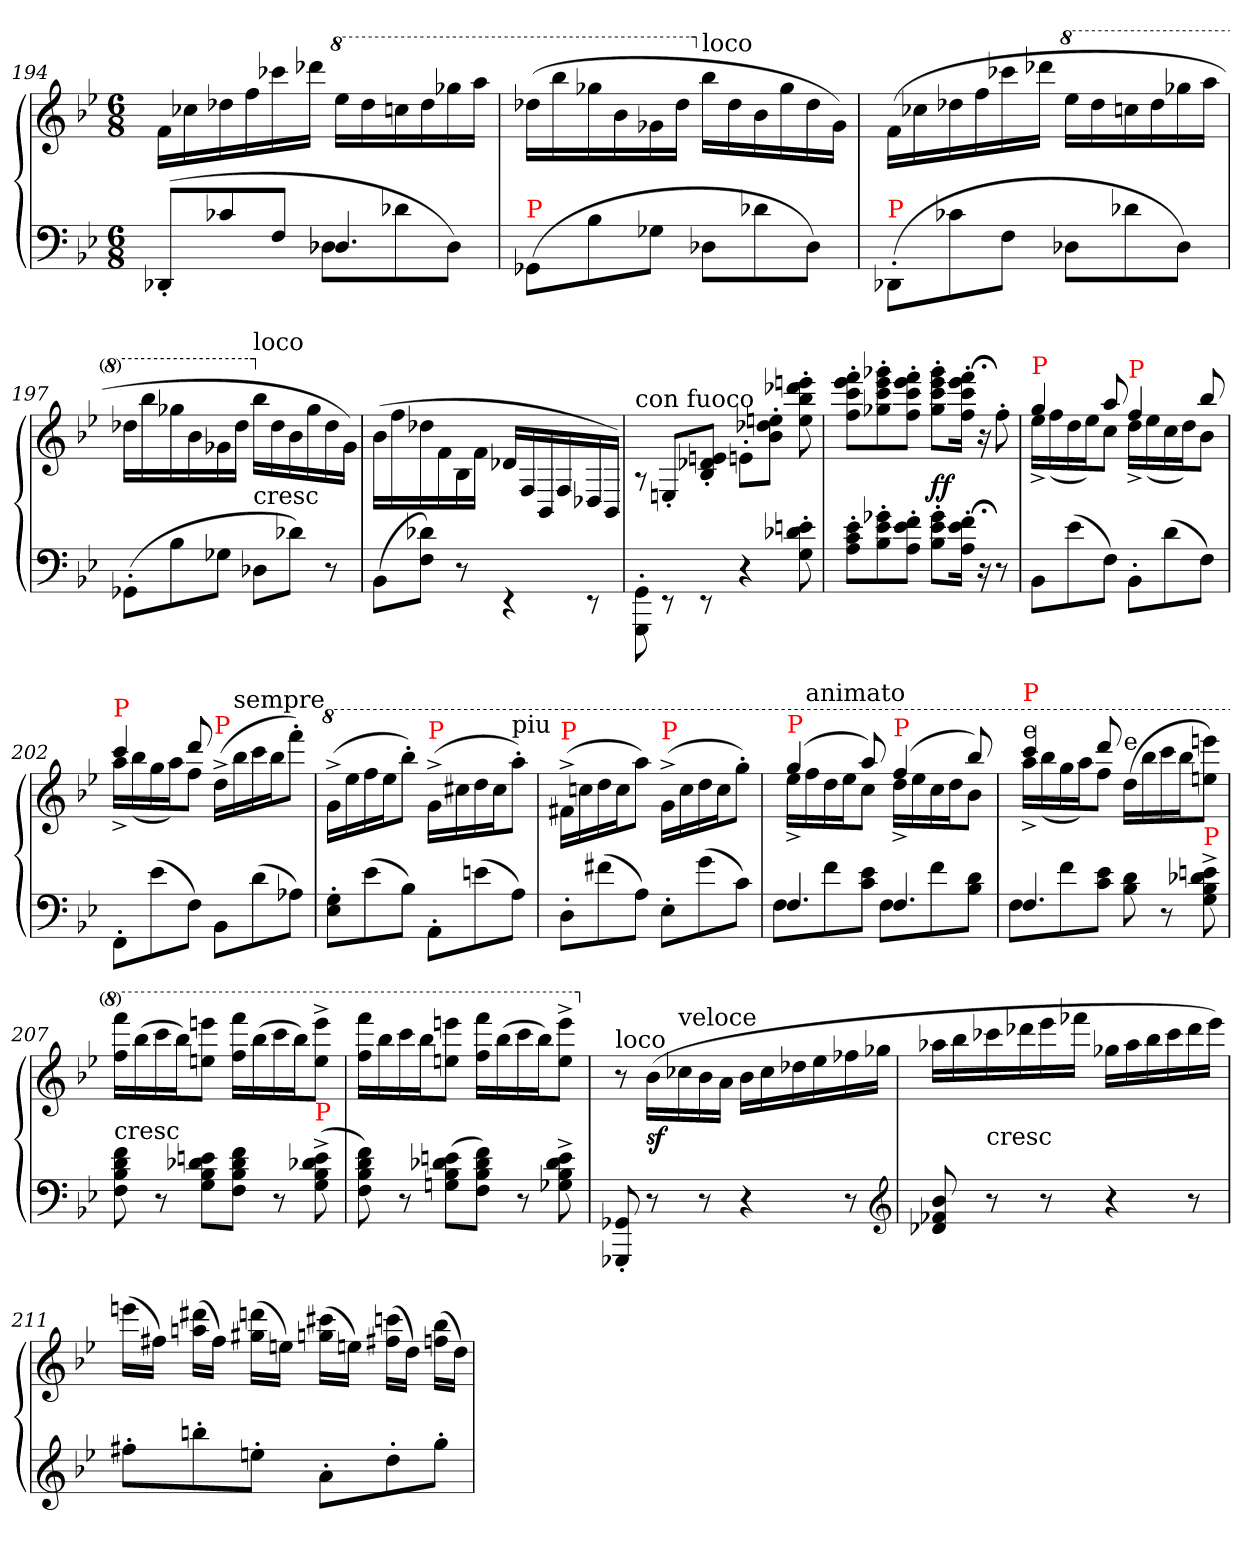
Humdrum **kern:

**kern	**kern	**dynam
*part1	*part1	*part1
*staff2	*staff1	*staff1/2
*clefF4	*clefG2	*
*k[b-e-]	*k[b-e-]	*
*M6/8	*M6/8	*
=194	=194	=194
*^	*	*
4.ryy	(>8DD-X'>L	16fLL	.
.	.	16cc-X	.
.	8c-X	16dd-X	.
.	.	16ff	.
.	8FJ	16ccc-	.
.	.	16ddd-JJ	.
*	*	*8va	*
4.D-X	8D-XL	16eee-LL	.
.	.	16ddd-	.
.	8d-X	16cccn	.
.	.	16ddd-	.
.	8D-J)	16ggg-X	.
.	.	16aaaJJ	.
*v	*v	*	*
=195	=195	=195
!LO:TX:a:color=red:t=P	!	!
(>8GG-X/L	(>16ddd-XLL	.
.	16bbb-	.
8B-\	16ggg-X	.
.	16bb-	.
8G-X\J	16gg-X	.
.	16ddd-JJ	.
*	*X8va	*
!	!LO:TX:a:t=loco	!
8D-XL	16bb-LL	.
.	16dd-	.
8d-	16b-	.
.	16gg-	.
8D-J)	16dd-	.
.	16g-JJ)	.
=196	=196	=196
!LO:TX:a:color=red:t=P	!	!
(>8DD-X'>/L	(>16fLL	.
.	16cc-X	.
8c-X\	16dd-X	.
.	16ff	.
8F\J	16ccc-	.
.	16ddd-JJ	.
*	*8va	*
8D-XL	16eee-LL	.
.	16ddd-	.
8d-X	16cccn	.
.	16ddd-	.
8D-J)	16ggg-X	.
.	16aaaJJ	.
=197	=197	=197
(>8GG-X'>L	16ddd-XLL	.
.	16bbb-	.
8B-	16ggg-X	.
.	16bb-	.
8G-XJ	16gg-X	.
.	16ddd-JJ	.
*	*X8va	*
!	!LO:TX:c:t=cresc	!
!	!LO:TX:a:t=loco	!
8D-XL	16bb-LL	.
.	16dd-	.
8d-J)	16b-	.
.	16gg-	.
8r	16dd-	.
.	16g-JJ)	.
=198	=198	=198
(>8BB-L	(>16b-\LL	.
.	16ff	.
8d-X 8FJ)	16dd-X	.
.	16f	.
8r	16B-	.
.	16fJJ	.
4rEE	16d-LL	.
.	16F/	.
.	16BB-/	.
.	16F/	.
8rEE	16D-	.
.	16BB-/JJ)	.
=199	=199	=199
!	!LO:TX:a:t=con fuoco	!
8GG'>\ 8GGG'>\	8rA	.
8rEE	8En'>/L	.
8rEE	8en'>/ 8d-X'>/ 8B-'>/J	.
4r	8en'\L	.
.	8een' 8dd-X' 8b-'J	.
8en'> 8d-X'> 8G'>	8eeen' 8ddd-X' 8bb-' 8ee'	.
=200	=200	=200
8e-'> 8c'> 8A'>L	8fff' 8eee-' 8ccc' 8ff'L	.
8g-X'> 8e-'> 8B-'>	8ggg-X' 8eee-' 8ccc' 8gg-X'	.
8f'> 8e-'> 8A'>J	8fff' 8eee-' 8ccc' 8ff'J	.
8g-'> 8e-'> 8B-'>L	8ggg-' 8eee-' 8ccc' 8gg-'L	ff
16f'> 16e-'> 16A'>Jk	16fff' 16eee-' 16ccc' 16ff'Jk	.
16r;<	16r;<	.
8r	8ff'	.
=201	=201	=201
*	*^	*
!	!LO:TX:a:color=red:t=P	!	!
8BB-L	4gg	16ee-^<LL	.
.	.	(>16ff	.
(>8e-	.	16dd	.
.	.	16ee-J)	.
8FJ)	8aa	8ccJ	.
!	!LO:TX:a:color=red:t=P	!	!
8BB-'>L	4ff	16dd^<LL	.
.	.	(>16ee-	.
(>8d	.	16cc	.
.	.	16ddJ)	.
8FJ)	8bb-	8b-J	.
=202	=202	=202	=202
!	!LO:TX:a:color=red:t=P	!	!
8FF'>L	4ccc	16aa^<LL	.
.	.	(>16bb-	.
(>8e-	.	16gg	.
.	.	16aaJ)	.
8FJ)	8ddd	8ffJ	.
!	!LO:TX:a:color=red:t=P	!	!
8BB-L	4.ryy	(>16dd^<LL	.
!	!	!LO:TX:a:t=sempre	!
.	.	16bb-	.
(>8d	.	16ccc	.
.	.	16bb-J	.
8A-XJ)	.	8fff'J)	.
*	*v	*v	*
=203	=203	=203
*	*8va	*
*	*^	*
!	!LO:TX:a:color=red:t=P	!	!
*	*v	*v	*
8G'> 8E-'>L	(>16gg^<LL	.
.	16eee-	.
(>8e-	16fff	.
.	16eee-J	.
8B-J)	8bbb-'J)	.
!	!LO:TX:a:color=red:t=P	!
8AA'>L	(>16gg^<LL	.
.	16ccc#X	.
(>8en	16ddd	.
.	16ccc#J	.
!	!LO:TX:a:t=piu	!
8AJ)	8aaa'J)	.
=204	=204	=204
!	!LO:TX:a:color=red:t=P	!
8D'>L	(>16ff#X^<LL	.
.	16cccn	.
(>8f#X	16ddd	.
.	16cccJ	.
8AJ)	8aaaJ)	.
!	!LO:TX:a:color=red:t=P	!
8E-'>L	(>16gg^<LL	.
.	16ccc	.
(>8g	16ddd	.
.	16cccJ	.
8cJ)	8ggg'J)	.
=205	=205	=205
*^	*^	*
!	!	!LO:TX:a:color=red:t=P	!	!
4.F/	8FL	(>4ggg	16eee-^<LL	.
!	!	!	!LO:TX:a:t=animato	!
.	.	.	16fff	.
.	8f\	.	16ddd	.
.	.	.	16eee-J	.
.	8e- 8cJ	8aaa)	8cccJ	.
!	!	!LO:TX:a:color=red:t=P	!	!
4.F/	8FL	(>4fff	16ddd^LL	.
.	.	.	16eee-	.
.	8f\	.	16ccc	.
.	.	.	16dddJ	.
.	8d 8B-J	8bbb-)	8bb-J	.
=206	=206	=206	=206	=206
!	!	!LO:TX:a:color=red:t=P	!	!
!	!	!LO:TX:a:t=e	!	!
4.F/	8FL	4cccc	16aaa^<LL	.
.	.	.	(>16bbb-	.
.	8f\	.	16ggg	.
.	.	.	16aaaJ)	.
.	8e- 8cJ	8dddd	8fffJ	.
!	!	!LO:TX:a:t=e	!	!
8d\ 8B-\	4.ryy	(>16dddLL	4.ryy	.
.	.	16bbb-	.	.
8r	.	16cccc	.	.
.	.	16bbb-J	.	.
!LO:TX:a:color=red:t=P	!	!	!	!
8en^>\ 8d-X^>\ 8B-^>\ 8G^>\	.	8eeeen 8eeenJ)	.	.
*v	*v	*	*	*
*	*v	*v	*
=207	=207	=207
!	!LO:TX:c:t=cresc	!
8f 8d 8B- 8F	16ffff 16fffLL	.
.	(>16bbb-	.
8r	16cccc	.
.	16bbb-J)	.
8en 8d-X 8B- 8GL	8eeeen 8eeenJ	.
8f 8d- 8B- 8FJ	16ffff 16fffLL	.
.	(>16bbb-	.
8r	16cccc	.
.	16bbb-J)	.
!LO:TX:a:color=red:t=P	!	!
(>8e^> 8d-X^> 8B-^> 8G^>	8eeee^< 8eee^<J	.
=208	=208	=208
8f 8d 8B- 8F)	16ffff 16fffLL	.
.	16bbb-	.
8r	16cccc	.
.	16bbb-J	.
(>8en 8d-X 8B- 8GnL	8eeeen 8eeenJ	.
8f 8d- 8B- 8FJ)	16ffff 16fffLL	.
.	(>16bbb-	.
8r	16cccc	.
.	16bbb-J)	.
8e^ 8d-^ 8B-^ 8G-X^	8eeee^< 8eee^<J	.
=209	=209	=209
*	*X8va	*
!	!LO:TX:a:t=loco	!
8GG-X'< 8GGG-X'<	8r	.
8r	(>16b-LL	sf
!	!LO:TX:a:t=veloce	!
.	16cc-X	.
8r	16b-	.
.	16aJJ	.
4r	16b-LL	.
.	16cc-	.
.	16dd-X	.
.	16ee-	.
8r	16ff-X	.
.	16gg-XJJ	.
*clefG2	*	*
=210	=210	=210
8b- 8f-X 8d-X	16aa-XLL	.
.	16bb-	.
!	!LO:TX:c:t=cresc	!
8r	16ccc-X	.
.	16ddd-X	.
8r	16eee-	.
.	16fff-XJJ	.
4r	16gg-XLL	.
.	16aa-	.
.	16bb-	.
.	16ccc-	.
8r	16ddd-	.
.	16eee-JJ)	.
=211	=211	=211
8ff#X'>L	(>16eeenLL	.
.	16ff#XJJ)	.
8bbn'>	(>16ddd#X 16aanLL	.
.	16ff#JJ)	.
8een'>J	(>16dddn 16gg#XLL	.
.	16eenJJ)	.
8a'>L	(>16ccc#X 16ggnLL	.
.	16eenJJ)	.
8dd'>	(>16cccn 16ff#XLL	.
.	16ddJJ)	.
8gg'>J	(>16bb- 16ffnLL	.
.	16ddJJ)	.
=	=	=
*-	*-	*-
